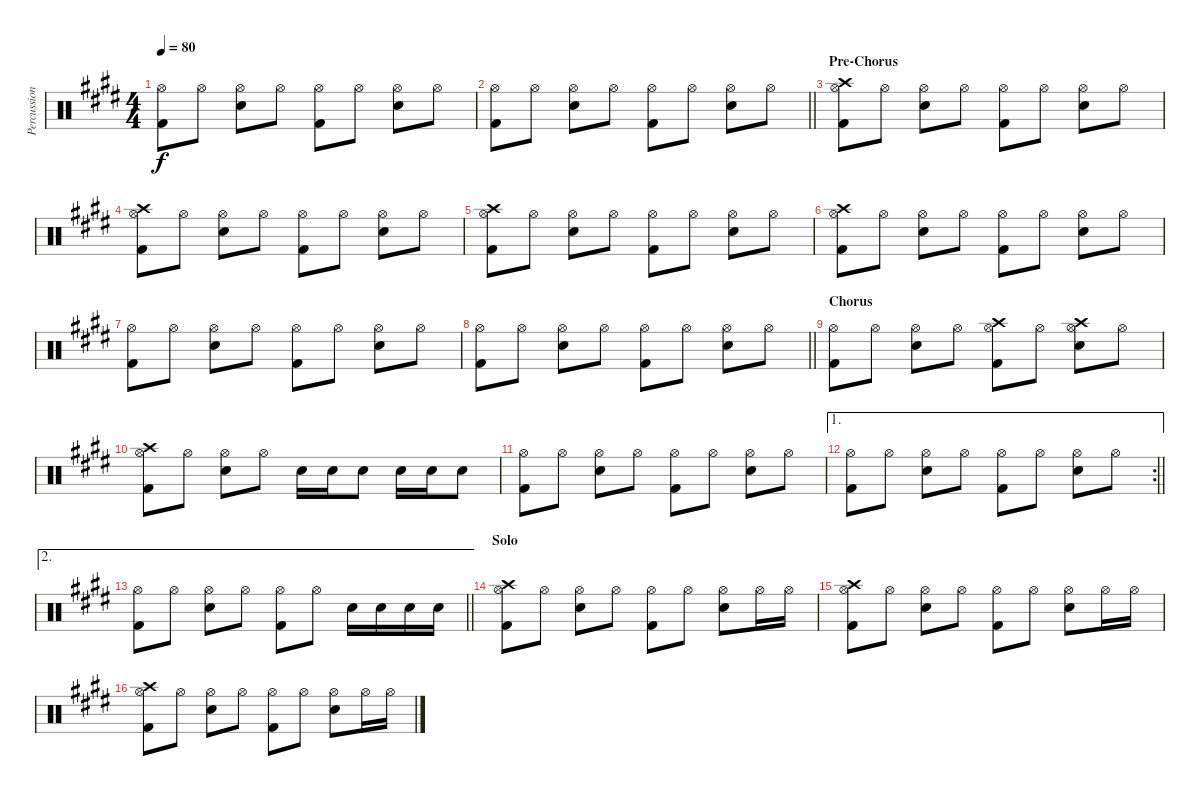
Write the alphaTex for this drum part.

\track ("Percussion" "Percussion") {instrument percussion}
\staff {score}
\articulation defaults
\ts (4 4)
\tempo 80
\clef neutral
\ks e
("Hi-Hat (open)" "Kick (hit) 2").8{dy f} "Hi-Hat (open)".8 ("Hi-Hat (open)" "Electric Snare (hit)").8 "Hi-Hat (open)".8 ("Hi-Hat (open)" "Kick (hit) 2").8 "Hi-Hat (open)".8 ("Hi-Hat (open)" "Electric Snare (hit)").8 "Hi-Hat (open)".8 |
\barLineRight lightlight
("Hi-Hat (open)" "Kick (hit) 2").8 "Hi-Hat (open)".8 ("Hi-Hat (open)" "Electric Snare (hit)").8 "Hi-Hat (open)".8 ("Hi-Hat (open)" "Kick (hit) 2").8 "Hi-Hat (open)".8 ("Hi-Hat (open)" "Electric Snare (hit)").8 "Hi-Hat (open)".8 |
\section ("" "Pre-Chorus")
("Crash high (hit)" "Hi-Hat (open)" "Kick (hit) 2").8 "Hi-Hat (open)".8 ("Hi-Hat (open)" "Electric Snare (hit)").8 "Hi-Hat (open)".8 ("Hi-Hat (open)" "Kick (hit) 2").8 "Hi-Hat (open)".8 ("Hi-Hat (open)" "Electric Snare (hit)").8 "Hi-Hat (open)".8 |
("Crash high (hit)" "Hi-Hat (open)" "Kick (hit) 2").8 "Hi-Hat (open)".8 ("Hi-Hat (open)" "Electric Snare (hit)").8 "Hi-Hat (open)".8 ("Hi-Hat (open)" "Kick (hit) 2").8 "Hi-Hat (open)".8 ("Hi-Hat (open)" "Electric Snare (hit)").8 "Hi-Hat (open)".8 |
("Crash high (hit)" "Hi-Hat (open)" "Kick (hit) 2").8 "Hi-Hat (open)".8 ("Hi-Hat (open)" "Electric Snare (hit)").8 "Hi-Hat (open)".8 ("Hi-Hat (open)" "Kick (hit) 2").8 "Hi-Hat (open)".8 ("Hi-Hat (open)" "Electric Snare (hit)").8 "Hi-Hat (open)".8 |
("Crash high (hit)" "Hi-Hat (open)" "Kick (hit) 2").8 "Hi-Hat (open)".8 ("Hi-Hat (open)" "Electric Snare (hit)").8 "Hi-Hat (open)".8 ("Hi-Hat (open)" "Kick (hit) 2").8 "Hi-Hat (open)".8 ("Hi-Hat (open)" "Electric Snare (hit)").8 "Hi-Hat (open)".8 |
("Hi-Hat (open)" "Kick (hit) 2").8 "Hi-Hat (open)".8 ("Hi-Hat (open)" "Electric Snare (hit)").8 "Hi-Hat (open)".8 ("Hi-Hat (open)" "Kick (hit) 2").8 "Hi-Hat (open)".8 ("Hi-Hat (open)" "Electric Snare (hit)").8 "Hi-Hat (open)".8 |
\barLineRight lightlight
("Hi-Hat (open)" "Kick (hit) 2").8 "Hi-Hat (open)".8 ("Hi-Hat (open)" "Electric Snare (hit)").8 "Hi-Hat (open)".8 ("Hi-Hat (open)" "Kick (hit) 2").8 "Hi-Hat (open)".8 ("Hi-Hat (open)" "Electric Snare (hit)").8 "Hi-Hat (open)".8 |
\section ("" "Chorus")
("Hi-Hat (open)" "Kick (hit) 2").8 "Hi-Hat (open)".8 ("Hi-Hat (open)" "Electric Snare (hit)").8 "Hi-Hat (open)".8 ("Crash high (hit)" "Hi-Hat (open)" "Kick (hit) 2").8 "Hi-Hat (open)".8 ("Crash high (hit)" "Hi-Hat (open)" "Electric Snare (hit)").8 "Hi-Hat (open)".8 |
("Crash high (hit)" "Hi-Hat (open)" "Kick (hit) 2").8 "Hi-Hat (open)".8 ("Hi-Hat (open)" "Electric Snare (hit)").8 "Hi-Hat (open)".8 "Electric Snare (hit)".16 "Electric Snare (hit)".16 "Electric Snare (hit)".8 "Electric Snare (hit)".16 "Electric Snare (hit)".16 "Electric Snare (hit)".8 |
("Hi-Hat (open)" "Kick (hit) 2").8 "Hi-Hat (open)".8 ("Hi-Hat (open)" "Electric Snare (hit)").8 "Hi-Hat (open)".8 ("Hi-Hat (open)" "Kick (hit) 2").8 "Hi-Hat (open)".8 ("Hi-Hat (open)" "Electric Snare (hit)").8 "Hi-Hat (open)".8 |
\ae 1
\rc 2
\barLineRight lightlight
("Hi-Hat (open)" "Kick (hit) 2").8 "Hi-Hat (open)".8 ("Hi-Hat (open)" "Electric Snare (hit)").8 "Hi-Hat (open)".8 ("Hi-Hat (open)" "Kick (hit) 2").8 "Hi-Hat (open)".8 ("Hi-Hat (open)" "Electric Snare (hit)").8 "Hi-Hat (open)".8 |
\ae 2
\barLineRight lightlight
("Hi-Hat (open)" "Kick (hit) 2").8 "Hi-Hat (open)".8 ("Hi-Hat (open)" "Electric Snare (hit)").8 "Hi-Hat (open)".8 ("Hi-Hat (open)" "Kick (hit) 2").8 "Hi-Hat (open)".8 "Electric Snare (hit)".16 "Electric Snare (hit)".16 "Electric Snare (hit)".16 "Electric Snare (hit)".16 |
\section ("" "Solo")
("Crash high (hit)" "Hi-Hat (open)" "Kick (hit) 2").8 "Hi-Hat (open)".8 ("Hi-Hat (open)" "Electric Snare (hit)").8 "Hi-Hat (open)".8 ("Hi-Hat (open)" "Kick (hit) 2").8 "Hi-Hat (open)".8 ("Hi-Hat (open)" "Electric Snare (hit)").8 "Hi-Hat (open)".16 "Hi-Hat (open)".16 |
("Crash high (hit)" "Hi-Hat (open)" "Kick (hit) 2").8 "Hi-Hat (open)".8 ("Hi-Hat (open)" "Electric Snare (hit)").8 "Hi-Hat (open)".8 ("Hi-Hat (open)" "Kick (hit) 2").8 "Hi-Hat (open)".8 ("Hi-Hat (open)" "Electric Snare (hit)").8 "Hi-Hat (open)".16 "Hi-Hat (open)".16 |
("Crash high (hit)" "Hi-Hat (open)" "Kick (hit) 2").8 "Hi-Hat (open)".8 ("Hi-Hat (open)" "Electric Snare (hit)").8 "Hi-Hat (open)".8 ("Hi-Hat (open)" "Kick (hit) 2").8 "Hi-Hat (open)".8 ("Hi-Hat (open)" "Electric Snare (hit)").8 "Hi-Hat (open)".16 "Hi-Hat (open)".16
